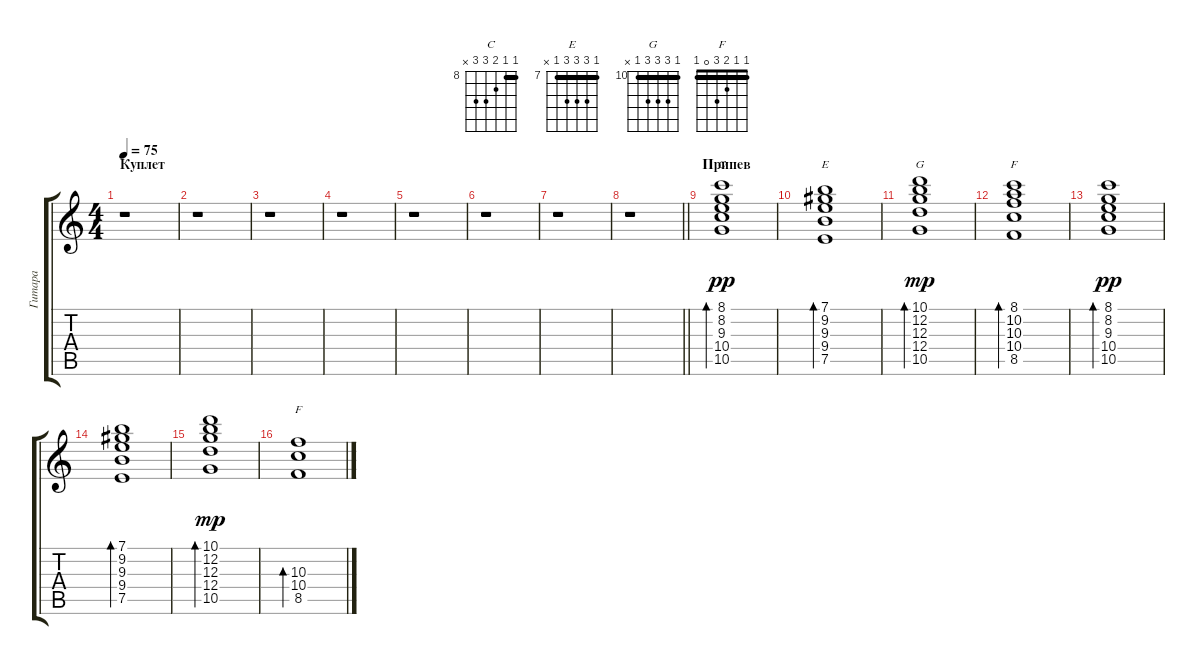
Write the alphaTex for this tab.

\track ("Гитара" "Гитара") {instrument acousticguitarsteel}
\staff {score tabs}
\tuning (E4 B3 G3 D3 A2 E2) {hide}
\chord ("C" 8 8 9 10 10 x) {firstfret 8 barre 8}
\chord ("E" 7 9 9 9 7 x) {firstfret 7 barre 7}
\chord ("G" 10 12 12 12 10 x) {firstfret 10 barre 10}
\chord ("F" 8 10 10 10 8 x) {firstfret 8 barre 8}
\chord ("F" 1 1 2 3 0 1) {barre 1}
\ts (4 4)
\section ("" "Куплет")
\tempo 75
\clef g2
\ks c
r.1{dy mp} |
r.1 |
r.1 |
r.1 |
r.1 |
r.1 |
r.1 |
\barLineRight lightlight
r.1 |
\section ("" "Припев")
(8.1 8.2 9.3 10.4 10.5).1{bd 120 ch "C" dy pp} |
(7.1 9.2 9.3 9.4 7.5).1{bd 120 ch "E"} |
(10.1 12.2 12.3 12.4 10.5).1{bd 120 ch "G" dy mp} |
(8.1 10.2 10.3 10.4 8.5).1{bd 120 ch "F"} |
(8.1 8.2 9.3 10.4 10.5).1{bd 120 dy pp} |
(7.1 9.2 9.3 9.4 7.5).1{bd 120} |
(10.1 12.2 12.3 12.4 10.5).1{bd 120 dy mp} |
(10.3 10.4 8.5).1{bd 120 ch "F"}
